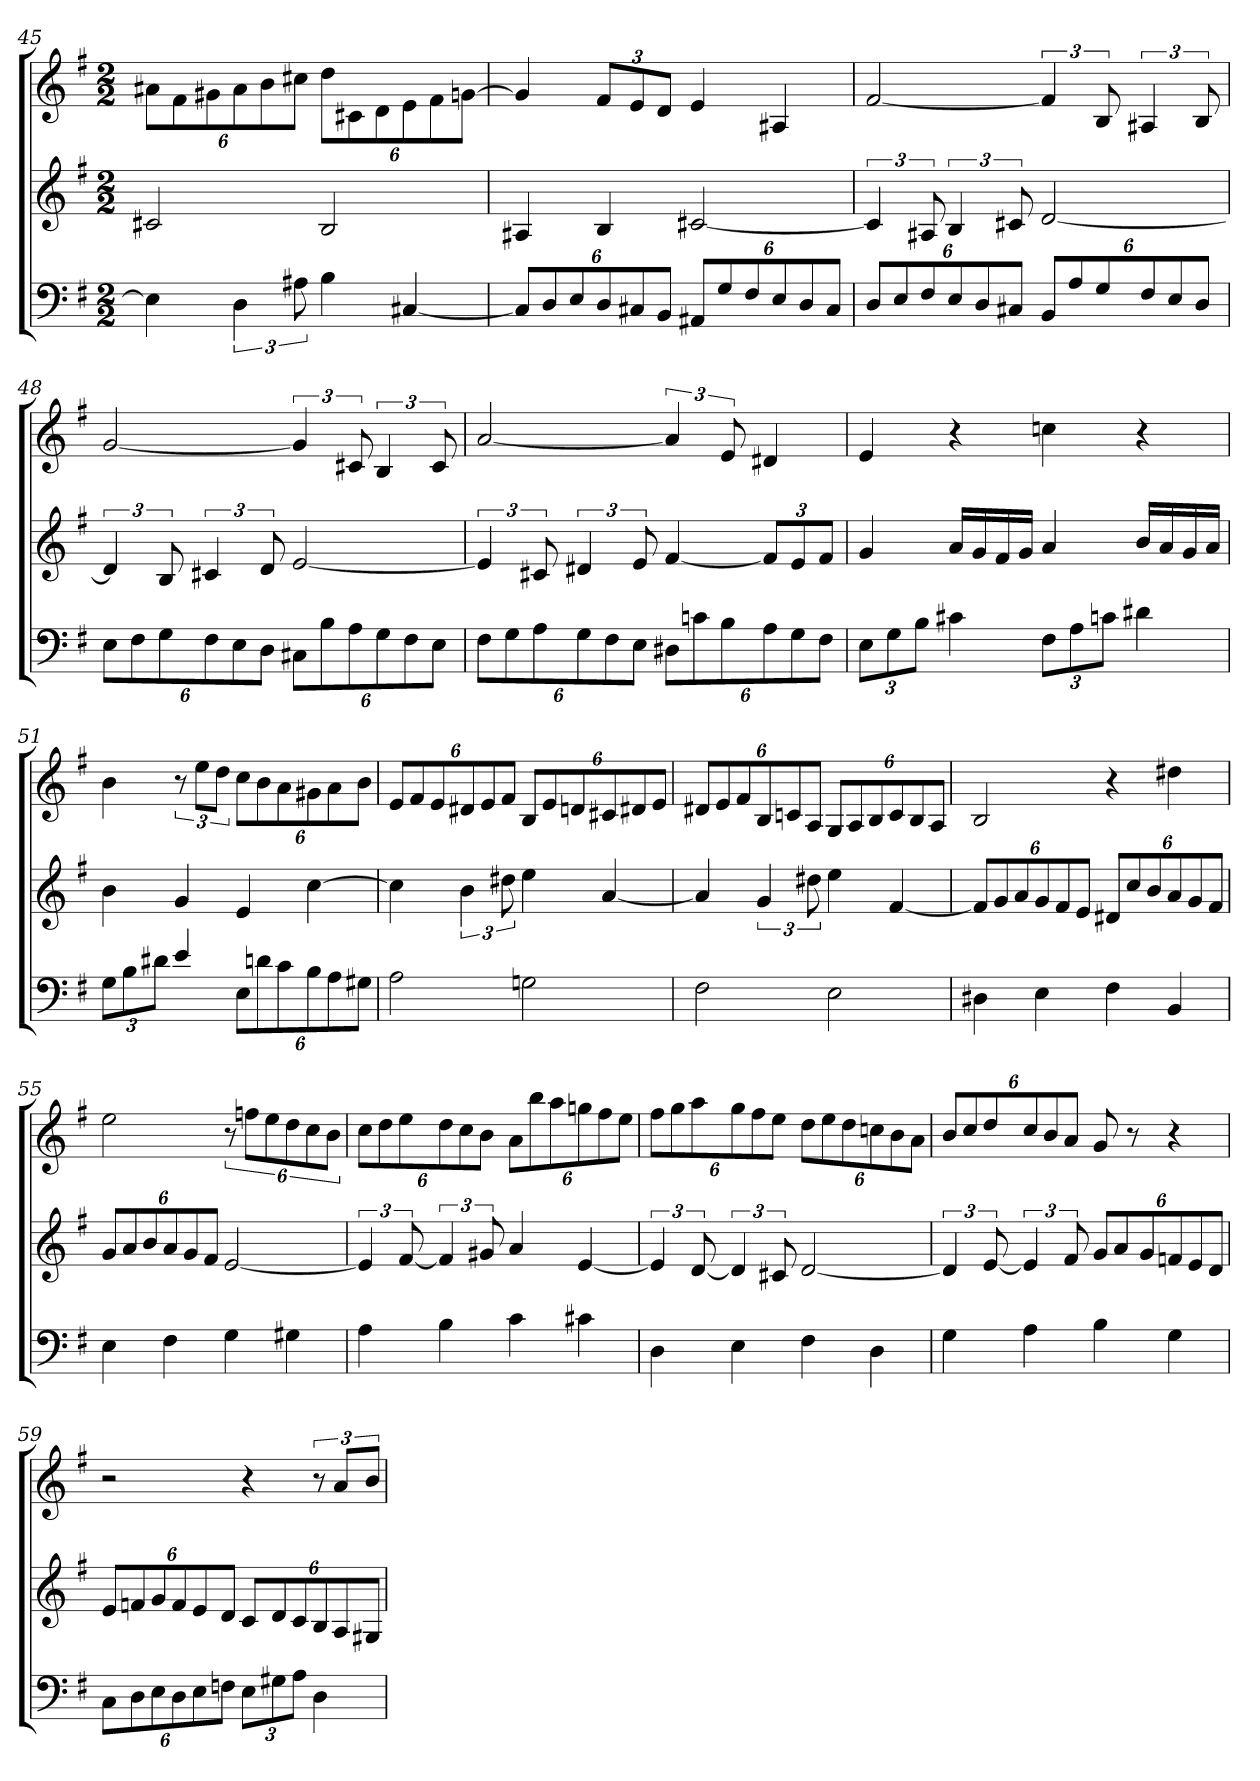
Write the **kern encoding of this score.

**kern	**kern	**kern
*part3	*part2	*part1
*staff3	*staff2	*staff1
*clefF4	*clefG2	*clefG2
*k[f#]	*k[f#]	*k[f#]
*e:	*e:	*e:
*M2/2	*M2/2	*M2/2
=45	=45	=45
4E]	2c#X	12a#X\L
.	.	12f#\
.	.	12g#X\
6D	.	12a#\
.	.	12b\
12A#X	.	12cc#X\J
4B	2B	12dd\L
.	.	12c#X\
.	.	12d\
[4C#X	.	12e\
.	.	12f#\
.	.	[12gn\J
=46	=46	=46
12C#/L]	4A#X	4g]
12D/	.	.
12E/	.	.
12D/	4B	12f#/L
12C#X/	.	12e/
12BB/J	.	12d/J
12AA#X/L	[2c#X	4e
12G/	.	.
12F#/	.	.
12E/	.	4A#X
12D/	.	.
12C#/J	.	.
=47	=47	=47
12D/L	6c#]	[2f#
12E/	.	.
12F#/	12A#X	.
12E/	6B	.
12D/	.	.
12C#X/J	12c#X	.
12BB/L	[2d	6f#]
12A/	.	.
12G/	.	12B
12F#/	.	6A#X
12E/	.	.
12D/J	.	12B
=48	=48	=48
12E\L	6d]	[2g
12F#\	.	.
12G\	12B	.
12F#\	6c#X	.
12E\	.	.
12D\J	12d	.
12C#X\L	[2e	6g]
12B\	.	.
12A\	.	12c#X
12G\	.	6B
12F#\	.	.
12E\J	.	12c#
=49	=49	=49
12F#\L	6e]	[2a
12G\	.	.
12A\	12c#X	.
12G\	6d#X	.
12F#\	.	.
12E\J	12e	.
12D#X\L	[4f#	6a]
12cn\	.	.
12B\	.	12e
12A\	12f#/L]	4d#X
12G\	12e/	.
12F#\J	12f#/J	.
=50	=50	=50
12E\L	4g	4e
12G\	.	.
12B\J	.	.
4c#X	16a/LL	4r
.	16g/	.
.	16f#/	.
.	16g/JJ	.
12F#\L	4a	4ccn
12A\	.	.
12cn\J	.	.
4d#X	16b/LL	4r
.	16a/	.
.	16g/	.
.	16a/JJ	.
=51	=51	=51
*^	*	*
12G\L	1ryy	4b	4b
12B\	.	.	.
12d#X\J	.	.	.
4e	.	4g	12r
.	.	.	12ee\L
.	.	.	12dd\J
12E\L	.	4e	12cc\L
12dn\	.	.	12b\
12c\	.	.	12a\
12B\	.	[4cc	12g#X\
12A\	.	.	12a\
12G#X\J	.	.	12b\J
*v	*v	*	*
=52	=52	=52
2A	4cc]	12e/L
.	.	12f#/
.	.	12e/
.	6b	12d#X/
.	.	12e/
.	12dd#X	12f#/J
2Gn	4ee	12B/L
.	.	12e/
.	.	12dn/
.	[4a	12c#X/
.	.	12d#X/
.	.	12e/J
=53	=53	=53
2F#	4a]	12d#X/L
.	.	12e/
.	.	12f#/
.	6g	12B/
.	.	12cn/
.	12dd#X	12A/J
2E	4ee	12G/L
.	.	12A/
.	.	12B/
.	[4f#	12c/
.	.	12B/
.	.	12A/J
=54	=54	=54
4D#X	12f#/L]	2B
.	12g/	.
.	12a/	.
4E	12g/	.
.	12f#/	.
.	12e/J	.
4F#	12d#X/L	4r
.	12cc/	.
.	12b/	.
4BB	12a/	4dd#X
.	12g/	.
.	12f#/J	.
=55	=55	=55
4E	12g/L	2ee
.	12a/	.
.	12b/	.
4F#	12a/	.
.	12g/	.
.	12f#/J	.
4G	[2e	12r
.	.	12ffn\L
.	.	12ee\
4G#X	.	12dd\
.	.	12cc\
.	.	12b\J
=56	=56	=56
4A	6e]	12cc\L
.	.	12dd\
.	[12f#	12ee\
4B	6f#]	12dd\
.	.	12cc\
.	12g#X	12b\J
4c	4a	12a\L
.	.	12bb\
.	.	12aa\
4c#X	[4e	12ggn\
.	.	12ff#\
.	.	12ee\J
=57	=57	=57
4D	6e]	12ff#\L
.	.	12gg\
.	[12d	12aa\
4E	6d]	12gg\
.	.	12ff#\
.	12c#X	12ee\J
4F#	[2d	12dd\L
.	.	12ee\
.	.	12dd\
4D	.	12ccn\
.	.	12b\
.	.	12a\J
=58	=58	=58
4G	6d]	12b/L
.	.	12cc/
.	[12e	12dd/
4A	6e]	12cc/
.	.	12b/
.	12f#	12a/J
4B	12g/L	8g
.	12a/	.
.	.	8r
.	12g/	.
4G	12fn/	4r
.	12e/	.
.	12d/J	.
=59	=59	=59
12C\L	12e/L	2r
12D\	12fn/	.
12E\	12g/	.
12D\	12f/	.
12E\	12e/	.
12Fn\J	12d/J	.
12E\L	12c/L	4r
12G#X\	12d/	.
12A\J	12c/	.
4D	12B/	12r
.	12A/	12a/L
.	12G#X/J	12b/J
=	=	=
*-	*-	*-
